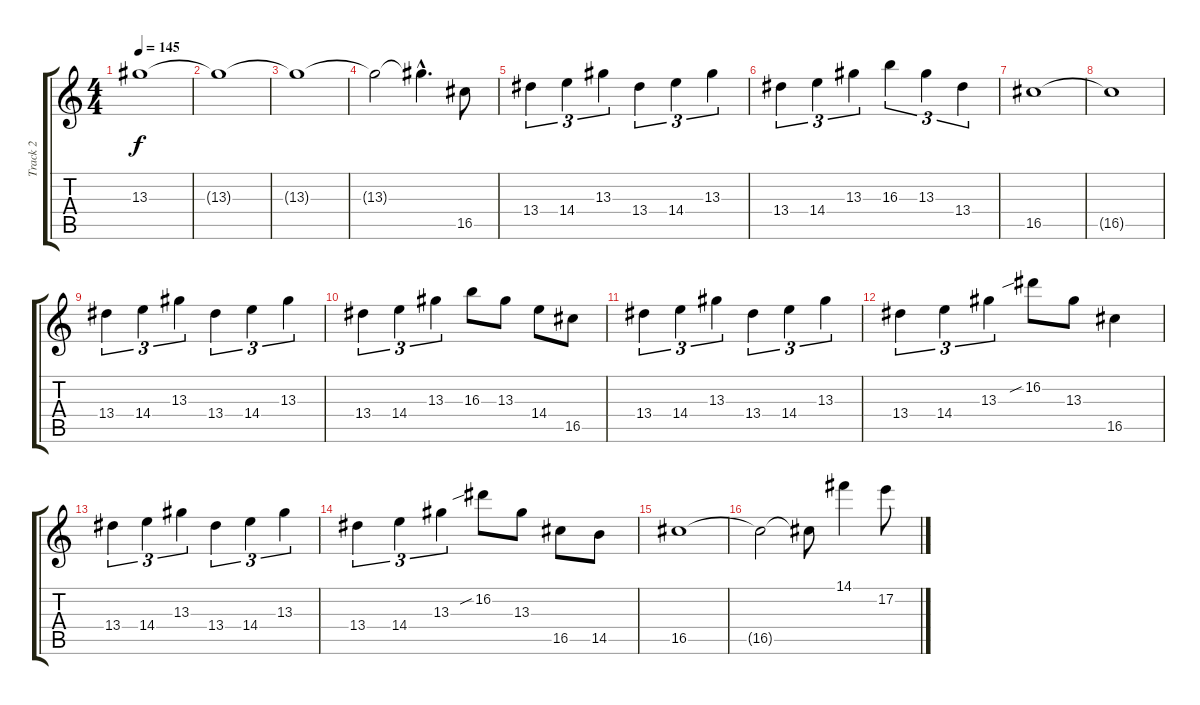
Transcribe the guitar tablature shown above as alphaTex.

\track ("Track 2" "Track 2") {instrument distortionguitar}
\staff {score tabs}
\tuning (E4 B3 G3 D3 A2 E2) {hide}
\ts (4 4)
\tempo 145
\clef g2
\ks c
13.3{t}.1{dy f} |
13.3{t}.1 |
13.3{t}.1 |
13.3{t}.2 13.3{hac t}.4{d} 16.5.8 |
13.4.4{tu (3 2)} 14.4.4{tu (3 2)} 13.3.4{tu (3 2)} 13.4.4{tu (3 2)} 14.4.4{tu (3 2)} 13.3.4{tu (3 2)} |
13.4.4{tu (3 2)} 14.4.4{tu (3 2)} 13.3.4{tu (3 2)} 16.3.4{tu (3 2)} 13.3.4{tu (3 2)} 13.4.4{tu (3 2)} |
16.5.1 |
16.5{t}.1 |
13.4.4{tu (3 2)} 14.4.4{tu (3 2)} 13.3.4{tu (3 2)} 13.4.4{tu (3 2)} 14.4.4{tu (3 2)} 13.3.4{tu (3 2)} |
13.4.4{tu (3 2)} 14.4.4{tu (3 2)} 13.3.4{tu (3 2)} 16.3.8 13.3.8 14.4.8 16.5.8 |
13.4.4{tu (3 2)} 14.4.4{tu (3 2)} 13.3.4{tu (3 2)} 13.4.4{tu (3 2)} 14.4.4{tu (3 2)} 13.3.4{tu (3 2)} |
13.4.4{tu (3 2)} 14.4.4{tu (3 2)} 13.3.4{tu (3 2)} 16.2{sib}.8 13.3.8 16.5.4 |
13.4.4{tu (3 2)} 14.4.4{tu (3 2)} 13.3.4{tu (3 2)} 13.4.4{tu (3 2)} 14.4.4{tu (3 2)} 13.3.4{tu (3 2)} |
13.4.4{tu (3 2)} 14.4.4{tu (3 2)} 13.3.4{tu (3 2)} 16.2{sib}.8 13.3.8 16.5.8 14.5.8 |
16.5.1 |
16.5{t}.2 16.5{t}.8 14.1.4 17.2.8
